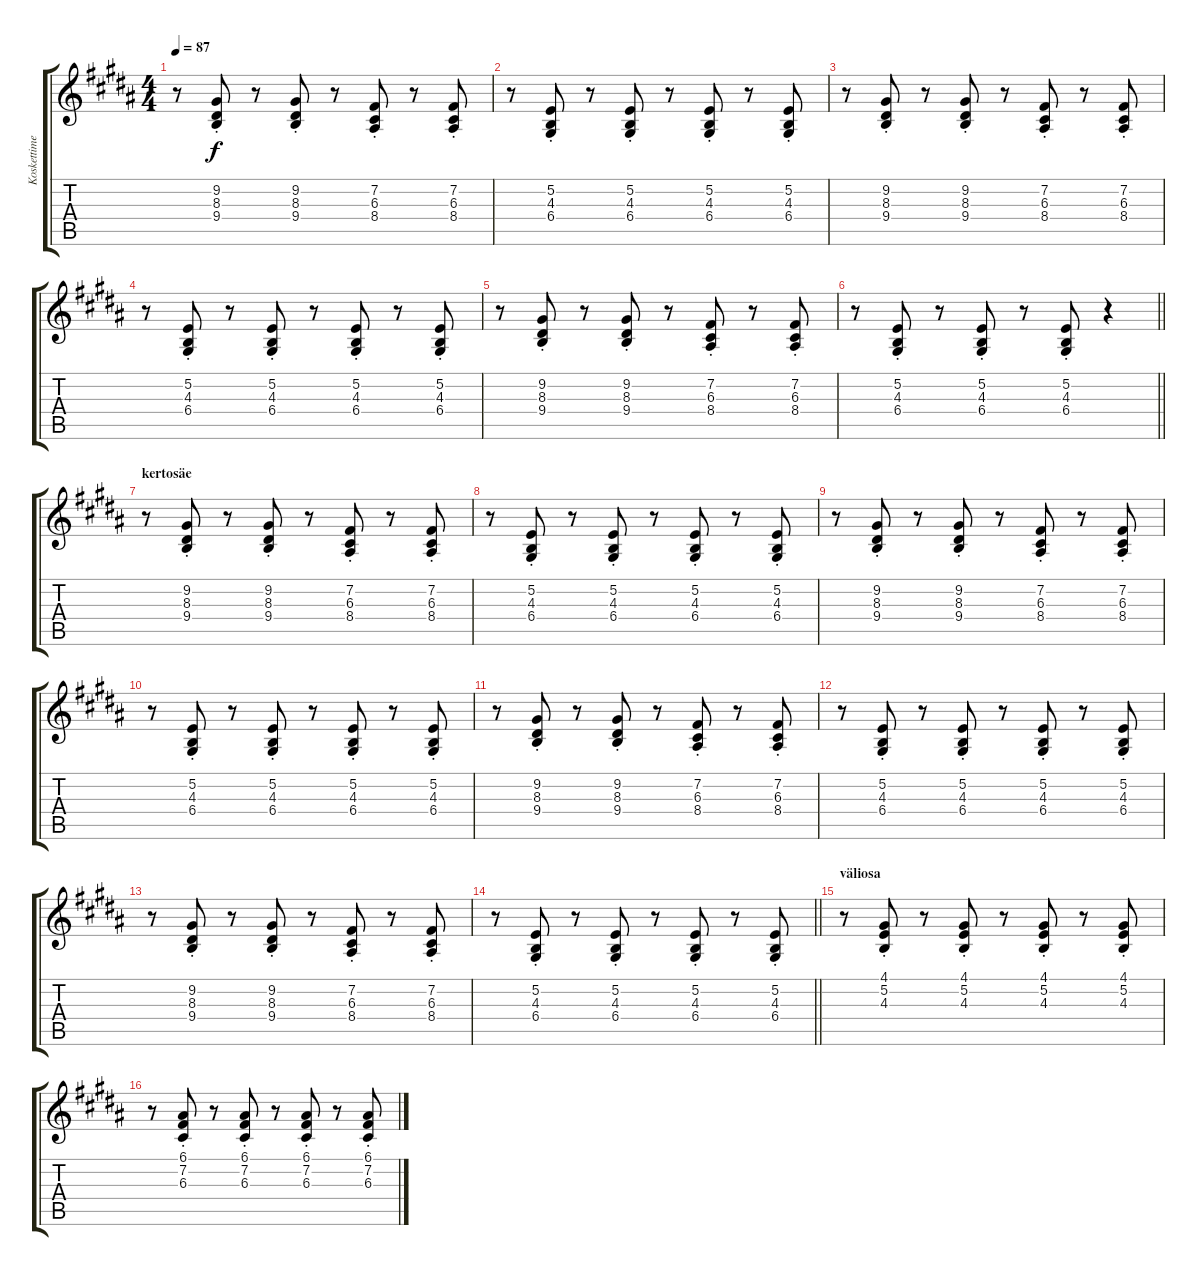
\track ("Koskettimet" "Koskettime") {instrument electricpiano1}
\staff {score tabs}
\tuning (E4 B3 G3 D3 A2 E2) {hide}
\ts (4 4)
\tempo 87
\clef g2
\ks g#minor
r.8{dy f} (9.2{st} 8.3{st} 9.4{st}).8 r.8 (9.2{st} 8.3{st} 9.4{st}).8 r.8 (7.2{st} 6.3{st} 8.4{st}).8 r.8 (7.2{st} 6.3{st} 8.4{st}).8 |
r.8 (5.2{st} 4.3{st} 6.4{st}).8 r.8 (5.2{st} 4.3{st} 6.4{st}).8 r.8 (5.2{st} 4.3{st} 6.4{st}).8 r.8 (5.2{st} 4.3{st} 6.4{st}).8 |
r.8 (9.2{st} 8.3{st} 9.4{st}).8 r.8 (9.2{st} 8.3{st} 9.4{st}).8 r.8 (7.2{st} 6.3{st} 8.4{st}).8 r.8 (7.2{st} 6.3{st} 8.4{st}).8 |
r.8 (5.2{st} 4.3{st} 6.4{st}).8 r.8 (5.2{st} 4.3{st} 6.4{st}).8 r.8 (5.2{st} 4.3{st} 6.4{st}).8 r.8 (5.2{st} 4.3{st} 6.4{st}).8 |
r.8 (9.2{st} 8.3{st} 9.4{st}).8 r.8 (9.2{st} 8.3{st} 9.4{st}).8 r.8 (7.2{st} 6.3{st} 8.4{st}).8 r.8 (7.2{st} 6.3{st} 8.4{st}).8 |
\barLineRight lightlight
r.8 (5.2{st} 4.3{st} 6.4{st}).8 r.8 (5.2{st} 4.3{st} 6.4{st}).8 r.8 (5.2{st} 4.3{st} 6.4{st}).8 r.4 |
\section ("" "kertosäe")
r.8 (9.2{st} 8.3{st} 9.4{st}).8 r.8 (9.2{st} 8.3{st} 9.4{st}).8 r.8 (7.2{st} 6.3{st} 8.4{st}).8 r.8 (7.2{st} 6.3{st} 8.4{st}).8 |
r.8 (5.2{st} 4.3{st} 6.4{st}).8 r.8 (5.2{st} 4.3{st} 6.4{st}).8 r.8 (5.2{st} 4.3{st} 6.4{st}).8 r.8 (5.2{st} 4.3{st} 6.4{st}).8 |
r.8 (9.2{st} 8.3{st} 9.4{st}).8 r.8 (9.2{st} 8.3{st} 9.4{st}).8 r.8 (7.2{st} 6.3{st} 8.4{st}).8 r.8 (7.2{st} 6.3{st} 8.4{st}).8 |
r.8 (5.2{st} 4.3{st} 6.4{st}).8 r.8 (5.2{st} 4.3{st} 6.4{st}).8 r.8 (5.2{st} 4.3{st} 6.4{st}).8 r.8 (5.2{st} 4.3{st} 6.4{st}).8 |
r.8 (9.2{st} 8.3{st} 9.4{st}).8 r.8 (9.2{st} 8.3{st} 9.4{st}).8 r.8 (7.2{st} 6.3{st} 8.4{st}).8 r.8 (7.2{st} 6.3{st} 8.4{st}).8 |
r.8 (5.2{st} 4.3{st} 6.4{st}).8 r.8 (5.2{st} 4.3{st} 6.4{st}).8 r.8 (5.2{st} 4.3{st} 6.4{st}).8 r.8 (5.2{st} 4.3{st} 6.4{st}).8 |
r.8 (9.2{st} 8.3{st} 9.4{st}).8 r.8 (9.2{st} 8.3{st} 9.4{st}).8 r.8 (7.2{st} 6.3{st} 8.4{st}).8 r.8 (7.2{st} 6.3{st} 8.4{st}).8 |
\barLineRight lightlight
r.8 (5.2{st} 4.3{st} 6.4{st}).8 r.8 (5.2{st} 4.3{st} 6.4{st}).8 r.8 (5.2{st} 4.3{st} 6.4{st}).8 r.8 (5.2{st} 4.3{st} 6.4{st}).8 |
\section ("" "väliosa")
r.8 (4.1{st} 5.2{st} 4.3{st}).8 r.8 (4.1{st} 5.2{st} 4.3{st}).8 r.8 (4.1{st} 5.2{st} 4.3{st}).8 r.8 (4.1{st} 5.2{st} 4.3{st}).8 |
r.8 (6.1{st} 7.2{st} 6.3{st}).8 r.8 (6.1{st} 7.2{st} 6.3{st}).8 r.8 (6.1{st} 7.2{st} 6.3{st}).8 r.8 (6.1{st} 7.2{st} 6.3{st}).8
